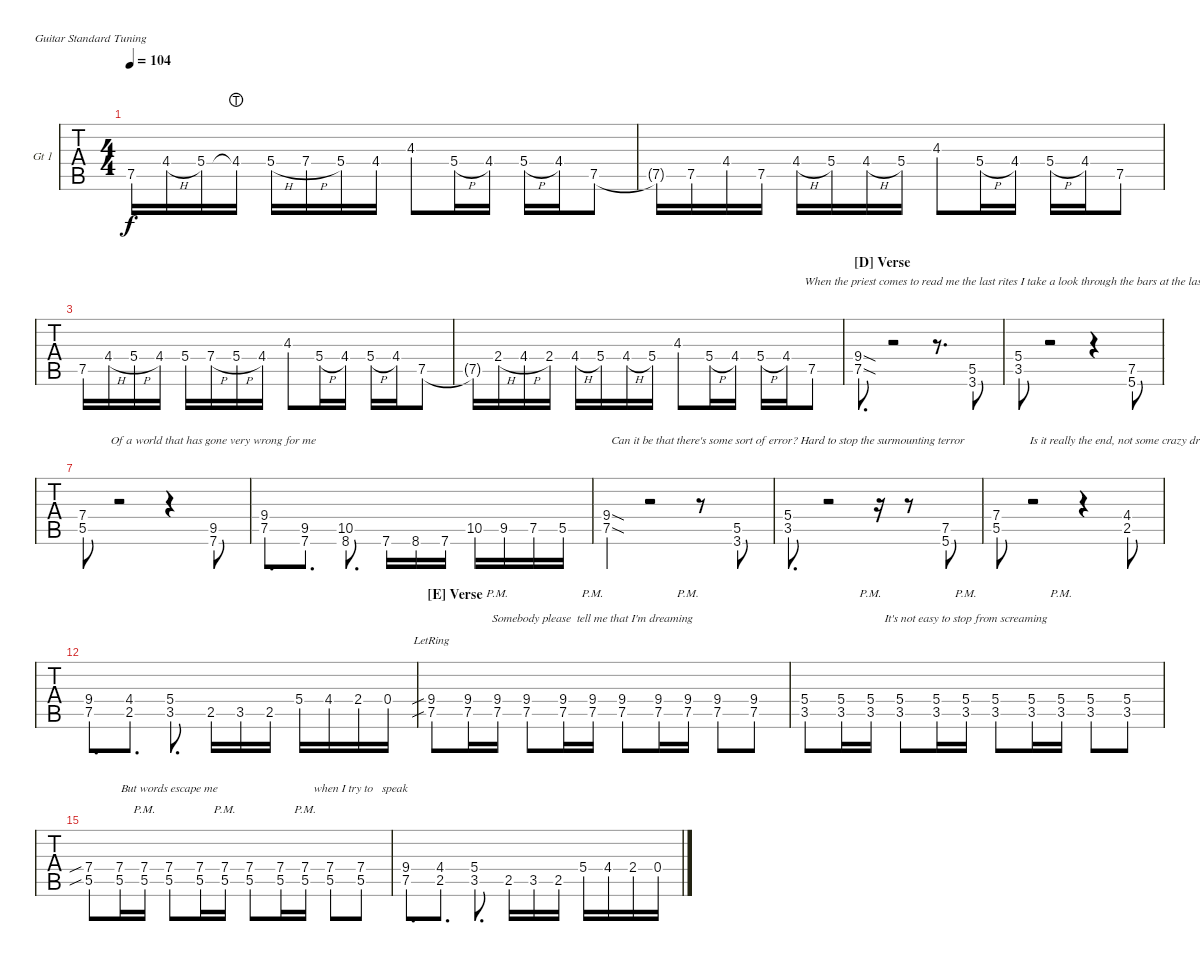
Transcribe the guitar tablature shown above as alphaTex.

\bracketExtendMode nobrackets
\firstSystemTrackNameOrientation horizontal
\otherSystemsTrackNameOrientation horizontal
\defaultBarNumberDisplay FirstOfSystem
\track ("Guitar 1" "Gt 1") {instrument distortionguitar}
\staff {tabs}
\tuning (E4 B3 G3 D3 A2 E2)
\ts (4 4)
\tempo 104
\clef g2
\ks c
7.5.16{lyrics (0 "") lyrics (1 "") lyrics (2 "") lyrics (3 "") lyrics (4 "") dy f} 4.4{h}.16{lyrics (0 "") lyrics (1 "") lyrics (2 "") lyrics (3 "") lyrics (4 "")} 5.4.16{lyrics (0 "") lyrics (1 "") lyrics (2 "") lyrics (3 "") lyrics (4 "")} 4.4{lht}.16{lyrics (0 "") lyrics (1 "") lyrics (2 "") lyrics (3 "") lyrics (4 "")} 5.4{h}.16{lyrics (0 "") lyrics (1 "") lyrics (2 "") lyrics (3 "") lyrics (4 "")} 7.4{h}.16{lyrics (0 "") lyrics (1 "") lyrics (2 "") lyrics (3 "") lyrics (4 "")} 5.4.16{lyrics (0 "") lyrics (1 "") lyrics (2 "") lyrics (3 "") lyrics (4 "")} 4.4.16{lyrics (0 "") lyrics (1 "") lyrics (2 "") lyrics (3 "") lyrics (4 "")} 4.3.8{lyrics (0 "") lyrics (1 "") lyrics (2 "") lyrics (3 "") lyrics (4 "")} 5.4{h}.16{lyrics (0 "") lyrics (1 "") lyrics (2 "") lyrics (3 "") lyrics (4 "")} 4.4.16{lyrics (0 "") lyrics (1 "") lyrics (2 "") lyrics (3 "") lyrics (4 "")} 5.4{h}.16{lyrics (0 "") lyrics (1 "") lyrics (2 "") lyrics (3 "") lyrics (4 "")} 4.4.16 7.5.8 |
7.5{t}.16{lyrics (0 "") lyrics (1 "") lyrics (2 "") lyrics (3 "") lyrics (4 "")} 7.5.16{lyrics (0 "") lyrics (1 "") lyrics (2 "") lyrics (3 "") lyrics (4 "")} 4.4.16{lyrics (0 "") lyrics (1 "") lyrics (2 "") lyrics (3 "") lyrics (4 "")} 7.5.16{lyrics (0 "") lyrics (1 "") lyrics (2 "") lyrics (3 "") lyrics (4 "")} 4.4{h}.16{lyrics (0 "") lyrics (1 "") lyrics (2 "") lyrics (3 "") lyrics (4 "")} 5.4.16{lyrics (0 "") lyrics (1 "") lyrics (2 "") lyrics (3 "") lyrics (4 "")} 4.4{h}.16{lyrics (0 "") lyrics (1 "") lyrics (2 "") lyrics (3 "") lyrics (4 "")} 5.4.16{lyrics (0 "") lyrics (1 "") lyrics (2 "") lyrics (3 "") lyrics (4 "")} 4.3.8{lyrics (0 "") lyrics (1 "") lyrics (2 "") lyrics (3 "") lyrics (4 "")} 5.4{h}.16{lyrics (0 "") lyrics (1 "") lyrics (2 "") lyrics (3 "") lyrics (4 "")} 4.4.16{lyrics (0 "") lyrics (1 "") lyrics (2 "") lyrics (3 "") lyrics (4 "")} 5.4{h}.16{lyrics (0 "") lyrics (1 "") lyrics (2 "") lyrics (3 "") lyrics (4 "")} 4.4.16 7.5.8 |
7.5.16{lyrics (0 "") lyrics (1 "") lyrics (2 "") lyrics (3 "") lyrics (4 "")} 4.4{h}.16{lyrics (0 "") lyrics (1 "") lyrics (2 "") lyrics (3 "") lyrics (4 "")} 5.4{h}.16{lyrics (0 "") lyrics (1 "") lyrics (2 "") lyrics (3 "") lyrics (4 "")} 4.4.16{lyrics (0 "") lyrics (1 "") lyrics (2 "") lyrics (3 "") lyrics (4 "")} 5.4.16{lyrics (0 "") lyrics (1 "") lyrics (2 "") lyrics (3 "") lyrics (4 "")} 7.4{h}.16{lyrics (0 "") lyrics (1 "") lyrics (2 "") lyrics (3 "") lyrics (4 "")} 5.4{h}.16{lyrics (0 "") lyrics (1 "") lyrics (2 "") lyrics (3 "") lyrics (4 "")} 4.4.16{lyrics (0 "") lyrics (1 "") lyrics (2 "") lyrics (3 "") lyrics (4 "")} 4.3.8{lyrics (0 "") lyrics (1 "") lyrics (2 "") lyrics (3 "") lyrics (4 "")} 5.4{h}.16{lyrics (0 "") lyrics (1 "") lyrics (2 "") lyrics (3 "") lyrics (4 "")} 4.4.16{lyrics (0 "") lyrics (1 "") lyrics (2 "") lyrics (3 "") lyrics (4 "")} 5.4{h}.16{lyrics (0 "") lyrics (1 "") lyrics (2 "") lyrics (3 "") lyrics (4 "")} 4.4.16 7.5.8 |
7.5{t}.16{lyrics (0 "") lyrics (1 "") lyrics (2 "") lyrics (3 "") lyrics (4 "")} 2.4{h}.16{lyrics (0 "") lyrics (1 "") lyrics (2 "") lyrics (3 "") lyrics (4 "")} 4.4{h}.16{lyrics (0 "") lyrics (1 "") lyrics (2 "") lyrics (3 "") lyrics (4 "")} 2.4.16{lyrics (0 "") lyrics (1 "") lyrics (2 "") lyrics (3 "") lyrics (4 "")} 4.4{h}.16{lyrics (0 "") lyrics (1 "") lyrics (2 "") lyrics (3 "") lyrics (4 "")} 5.4.16{lyrics (0 "") lyrics (1 "") lyrics (2 "") lyrics (3 "") lyrics (4 "")} 4.4{h}.16{lyrics (0 "") lyrics (1 "") lyrics (2 "") lyrics (3 "") lyrics (4 "")} 5.4.16{lyrics (0 "") lyrics (1 "") lyrics (2 "") lyrics (3 "") lyrics (4 "")} 4.3.8{lyrics (0 "") lyrics (1 "") lyrics (2 "") lyrics (3 "") lyrics (4 "")} 5.4{h}.16{lyrics (0 "") lyrics (1 "") lyrics (2 "") lyrics (3 "") lyrics (4 "")} 4.4.16{lyrics (0 "") lyrics (1 "") lyrics (2 "") lyrics (3 "") lyrics (4 "")} 5.4{h}.16{lyrics (0 "") lyrics (1 "") lyrics (2 "") lyrics (3 "") lyrics (4 "")} 4.4.16 7.5.8 |
\section ("D" "Verse")
(9.4{sod} 7.5{sod}).8{d lyrics (0 "") lyrics (1 "") lyrics (2 "") lyrics (3 "") lyrics (4 "")} r.2 r.8{d} (5.5 3.6).8{lyrics (0 "") lyrics (1 "") lyrics (2 "") lyrics (3 "") lyrics (4 "")} |
(5.4 3.5).8{lyrics (0 "") lyrics (1 "When the priest comes to read me the last rites I take a look through the bars at the last sights     ") lyrics (2 "") lyrics (3 "") lyrics (4 "")} r.2 r.4 (7.5 5.6).8{lyrics (0 "") lyrics (1 "") lyrics (2 "") lyrics (3 "") lyrics (4 "")} |
(7.4 5.5).8{lyrics (0 "") lyrics (1 "") lyrics (2 "") lyrics (3 "") lyrics (4 "")} r.2 r.4 (9.5 7.6).8{lyrics (0 "") lyrics (1 "Of a world that has gone very wrong for me         ") lyrics (2 "") lyrics (3 "") lyrics (4 "")} |
(9.4 7.5).8{d lyrics (0 "") lyrics (1 "") lyrics (2 "") lyrics (3 "") lyrics (4 "")} (9.5 7.6).8{d lyrics (0 "") lyrics (1 "") lyrics (2 "") lyrics (3 "") lyrics (4 "")} (10.5 8.6).8{d lyrics (0 "") lyrics (1 "") lyrics (2 "") lyrics (3 "") lyrics (4 "")} 7.6.16{lyrics (0 "") lyrics (1 "") lyrics (2 "") lyrics (3 "") lyrics (4 "")} 8.6.16{lyrics (0 "") lyrics (1 "") lyrics (2 "") lyrics (3 "") lyrics (4 "")} 7.6.16{lyrics (0 "") lyrics (1 "") lyrics (2 "") lyrics (3 "") lyrics (4 "")} 10.5.16{lyrics (0 "") lyrics (1 "") lyrics (2 "") lyrics (3 "") lyrics (4 "")} 9.5.16{lyrics (0 "") lyrics (1 "") lyrics (2 "") lyrics (3 "") lyrics (4 "")} 7.5.16{lyrics (0 "") lyrics (1 "") lyrics (2 "") lyrics (3 "") lyrics (4 "")} 5.5.16{lyrics (0 "") lyrics (1 "") lyrics (2 "") lyrics (3 "") lyrics (4 "")} |
(9.4{sod} 7.5{sod}).4{lyrics (0 "") lyrics (1 "") lyrics (2 "") lyrics (3 "") lyrics (4 "")} r.2 r.8 (5.5 3.6).8{lyrics (0 "") lyrics (1 "") lyrics (2 "") lyrics (3 "") lyrics (4 "")} |
(5.4 3.5).8{d lyrics (0 "") lyrics (1 "Can it be that there's some sort of error? Hard to stop the surmounting terror") lyrics (2 "") lyrics (3 "") lyrics (4 "")} r.2 r.16 r.8 (7.5 5.6).8{lyrics (0 "") lyrics (1 "") lyrics (2 "") lyrics (3 "") lyrics (4 "")} |
(7.4 5.5).8{lyrics (0 "") lyrics (1 "") lyrics (2 "") lyrics (3 "") lyrics (4 "")} r.2 r.4 (4.4 2.5).8{lyrics (0 "") lyrics (1 "Is it really the end, not some crazy dream?       ") lyrics (2 "") lyrics (3 "") lyrics (4 "")} |
(9.4 7.5).8{d lyrics (0 "") lyrics (1 "") lyrics (2 "") lyrics (3 "") lyrics (4 "")} (4.4 2.5).8{d lyrics (0 "") lyrics (1 "") lyrics (2 "") lyrics (3 "") lyrics (4 "")} (5.4 3.5).8{d lyrics (0 "") lyrics (1 "") lyrics (2 "") lyrics (3 "") lyrics (4 "")} 2.5.16{lyrics (0 "") lyrics (1 "") lyrics (2 "") lyrics (3 "") lyrics (4 "")} 3.5.16{lyrics (0 "") lyrics (1 "") lyrics (2 "") lyrics (3 "") lyrics (4 "")} 2.5.16{lyrics (0 "") lyrics (1 "") lyrics (2 "") lyrics (3 "") lyrics (4 "")} 5.4.16{lyrics (0 "") lyrics (1 "") lyrics (2 "") lyrics (3 "") lyrics (4 "")} 4.4.16{lyrics (0 "") lyrics (1 "") lyrics (2 "") lyrics (3 "") lyrics (4 "")} 2.4.16{lyrics (0 "") lyrics (1 "") lyrics (2 "") lyrics (3 "") lyrics (4 "")} 0.4.16{lyrics (0 "") lyrics (1 "") lyrics (2 "") lyrics (3 "") lyrics (4 "")} |
\section ("E" "Verse")
(9.4{sib lr} 7.5{sib lr}).8{lyrics (0 "") lyrics (1 "") lyrics (2 "") lyrics (3 "") lyrics (4 "")} (7.5 9.4).16{lyrics (0 "") lyrics (1 "") lyrics (2 "") lyrics (3 "") lyrics (4 "")} (9.4{pm} 7.5{pm}).16{lyrics (0 "") lyrics (1 "") lyrics (2 "") lyrics (3 "") lyrics (4 "")} (9.4 7.5).8{lyrics (0 "") lyrics (1 "") lyrics (2 "") lyrics (3 "") lyrics (4 "")} (9.4 7.5).16{lyrics (0 "") lyrics (1 "") lyrics (2 "") lyrics (3 "") lyrics (4 "")} (9.4{pm} 7.5{pm}).16{lyrics (0 "") lyrics (1 "") lyrics (2 "Somebody please  tell me that I'm dreaming ") lyrics (3 "") lyrics (4 "")} (9.4 7.5).8{lyrics (0 "") lyrics (1 "") lyrics (2 "") lyrics (3 "") lyrics (4 "")} (9.4 7.5).16{lyrics (0 "") lyrics (1 "") lyrics (2 "") lyrics (3 "") lyrics (4 "")} (9.4{pm} 7.5{pm}).16{lyrics (0 "") lyrics (1 "") lyrics (2 "") lyrics (3 "") lyrics (4 "")} (9.4 7.5).8{lyrics (0 "") lyrics (1 "") lyrics (2 "") lyrics (3 "") lyrics (4 "")} (9.4 7.5).8{lyrics (0 "") lyrics (1 "") lyrics (2 "") lyrics (3 "") lyrics (4 "")} |
(5.4 3.5).8{lyrics (0 "") lyrics (1 "") lyrics (2 "") lyrics (3 "") lyrics (4 "")} (5.4 3.5).16{lyrics (0 "") lyrics (1 "") lyrics (2 "") lyrics (3 "") lyrics (4 "")} (5.4{pm} 3.5{pm}).16{lyrics (0 "") lyrics (1 "") lyrics (2 "") lyrics (3 "") lyrics (4 "")} (5.4 3.5).8{lyrics (0 "") lyrics (1 "") lyrics (2 "") lyrics (3 "") lyrics (4 "")} (5.4 3.5).16{lyrics (0 "") lyrics (1 "") lyrics (2 "") lyrics (3 "") lyrics (4 "")} (5.4{pm} 3.5{pm}).16{lyrics (0 "") lyrics (1 "") lyrics (2 "It's not easy to stop from screaming") lyrics (3 "") lyrics (4 "")} (5.4 3.5).8{lyrics (0 "") lyrics (1 "") lyrics (2 "") lyrics (3 "") lyrics (4 "")} (5.4 3.5).16{lyrics (0 "") lyrics (1 "") lyrics (2 "") lyrics (3 "") lyrics (4 "")} (5.4{pm} 3.5{pm}).16{lyrics (0 "") lyrics (1 "") lyrics (2 "") lyrics (3 "") lyrics (4 "")} (5.4 3.5).8{lyrics (0 "") lyrics (1 "") lyrics (2 "") lyrics (3 "") lyrics (4 "")} (5.4 3.5).8{lyrics (0 "") lyrics (1 "") lyrics (2 "") lyrics (3 "") lyrics (4 "")} |
(7.4{sib} 5.5{sib}).8{lyrics (0 "") lyrics (1 "") lyrics (2 "") lyrics (3 "") lyrics (4 "")} (7.4 5.5).16{lyrics (0 "") lyrics (1 "") lyrics (2 "") lyrics (3 "") lyrics (4 "")} (7.4{pm} 5.5{pm}).16{lyrics (0 "") lyrics (1 "") lyrics (2 "") lyrics (3 "") lyrics (4 "")} (7.4 5.5).8{lyrics (0 "") lyrics (1 "") lyrics (2 "But words escape me ") lyrics (3 "") lyrics (4 "")} (7.4 5.5).16{lyrics (0 "") lyrics (1 "") lyrics (2 "") lyrics (3 "") lyrics (4 "")} (7.4{pm} 5.5{pm}).16{lyrics (0 "") lyrics (1 "") lyrics (2 "") lyrics (3 "") lyrics (4 "")} (7.4 5.5).8{lyrics (0 "") lyrics (1 "") lyrics (2 "") lyrics (3 "") lyrics (4 "")} (7.4 5.5).16{lyrics (0 "") lyrics (1 "") lyrics (2 "") lyrics (3 "") lyrics (4 "")} (7.4{pm} 5.5{pm}).16{lyrics (0 "") lyrics (1 "") lyrics (2 "") lyrics (3 "") lyrics (4 "")} (7.4 5.5).8{lyrics (0 "") lyrics (1 "") lyrics (2 "") lyrics (3 "") lyrics (4 "")} (7.4 5.5).8{lyrics (0 "") lyrics (1 "") lyrics (2 "when I try to   speak") lyrics (3 "") lyrics (4 "")} |
(9.4 7.5).8{d lyrics (0 "") lyrics (1 "") lyrics (2 "") lyrics (3 "") lyrics (4 "")} (4.4 2.5).8{d lyrics (0 "") lyrics (1 "") lyrics (2 "") lyrics (3 "") lyrics (4 "")} (5.4 3.5).8{d lyrics (0 "") lyrics (1 "") lyrics (2 "") lyrics (3 "") lyrics (4 "")} 2.5.16{lyrics (0 "") lyrics (1 "") lyrics (2 "") lyrics (3 "") lyrics (4 "")} 3.5.16{lyrics (0 "") lyrics (1 "") lyrics (2 "") lyrics (3 "") lyrics (4 "")} 2.5.16{lyrics (0 "") lyrics (1 "") lyrics (2 "") lyrics (3 "") lyrics (4 "")} 5.4.16{lyrics (0 "") lyrics (1 "") lyrics (2 "") lyrics (3 "") lyrics (4 "")} 4.4.16{lyrics (0 "") lyrics (1 "") lyrics (2 "") lyrics (3 "") lyrics (4 "")} 2.4.16{lyrics (0 "") lyrics (1 "") lyrics (2 "") lyrics (3 "") lyrics (4 "")} 0.4.16{lyrics (0 "") lyrics (1 "") lyrics (2 "") lyrics (3 "") lyrics (4 "")}
